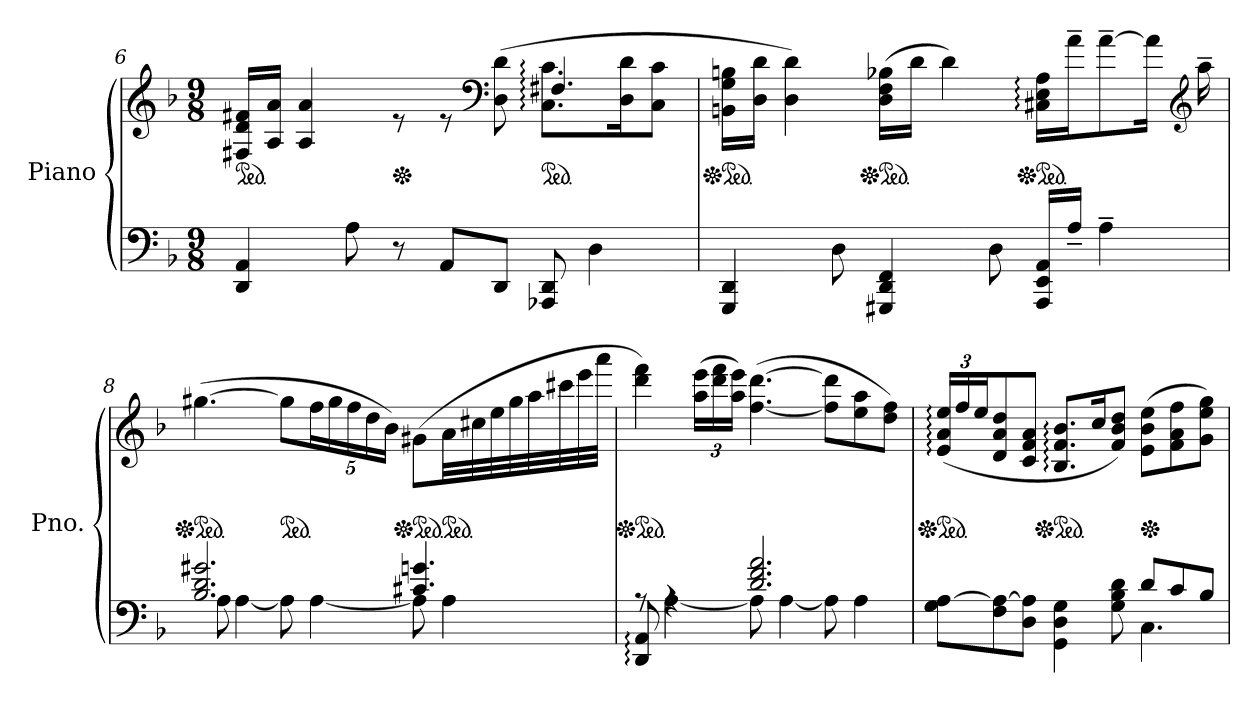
**kern	**kern
*part1	*part1
*staff2	*staff1
*I"Piano	*
*I'Pno.	*
!!LO:LB:g=z
*clefF4	*clefG2
*k[b-]	*k[b-]
*M9/8	*M9/8
*	*ped
=6	=6
*	*^
4DD/ 4AA/	16F#X/ 16d/ 16f#X/LL	2.ryy
.	16A/ 16a/JJ	.
.	4A/ 4a/	.
8A\	.	.
*	*Xped	*
8r	8re	.
8AA/L	8re	.
*	*clefF4	*
8DD/J	(>8D\ 8d\	.
*	*ped	*
8AAA-X/ 8DD/	8.C\: 8.c\:L	4.F#X/
4D\	.	.
.	16D\ 16d\K	.
.	8C\ 8c\J	.
*	*v	*v
!!LO:LB:g=z
=7	=7
*	*Xped
*	*ped
4GGG/ 4DD/	16BBn\ 16G\ 16Bn\LL
.	16D\ 16d\JJ
.	4D\ 4d\)
8D\	.
*	*Xped
*	*ped
4GGG#X/ 4DD/ 4FF/	(>16D\ 16F\ 16B-X\LL
.	16d\JJ
.	4d\)
8D\	.
*	*Xped
*	*ped
16AAA/ 16EE/ 16AA/LL	16C#X\: 16E\: 16A\:LL
16A~/JJ	16a~\J
4A~\	[8a~\
.	16a\Jk]
*	*clefG2
.	16aa~\
=8	=8
*^	*
*	*	*Xped
*	*	*ped
2.B-/ 2.d/ 2.g#X/	8A\	(>[4.gg#X\
.	[4A\	.
*	*	*ped
.	8A\]	8gg#\L]
*	*	*Xbrackettup
.	[4A\	20ff\L
.	.	20gg#\
.	.	20ff\
.	.	20dd\
.	.	20b-\JJ)
*	*	*Xped
*	*	*Xped
*	*	*ped
4.c#X/ 4.gn/	8A\]	(>8g#X\L
*	*	*ped
.	4A\	32a\LL
.	.	32cc#X\
.	.	32ee\
.	.	32gg#\
.	.	32aa\
.	.	32ccc#X\
.	.	32eee\
.	.	32aaa\JJJ
!!LO:PB:g=z
=9	=9	=9
*	*	*Xped
*	*	*Xped
*	*	*ped
8rA	8DD/: 8AA/:	4ddd\ 4fff\)
4rA	[4A\	.
.	.	(>24aa\ 24eee\LL
.	.	24ddd\ 24fff\
.	.	24aa\ 24eee\JJ)
2.d/ 2.f/ 2.a/	8A\]	(>[4.ff\ [4.ddd\
.	[4A\	.
.	8A\]	8ff\] 8ddd\]L
.	4A\	8ee\ 8aa\
.	.	8dd\ 8ff\J)
=10	=10	=10
*	*	*Xped
*	*	*ped
8G\ [8A\L	2.ryy	(>24e/: 24a/: 24ee/:LL
.	.	24ff/
.	.	24ee/J
8F\ 8A\_	.	8d/ 8a/ 8dd/
8D\ 8A\]J	.	8c/ 8f/ 8a/J
*	*	*Xped
*	*	*ped
4GG\ 4D\ 4G\	.	8.B-/: 8.f/: 8.b-/:L
.	.	16cc/K
8G\ 8B-\ 8d\	.	8f/ 8b-/ 8dd/J)
*	*	*Xped
8d/L	4.C\	(>8e\ 8b-\ 8ee\L
8c/	.	8f\ 8a\ 8ff\
8B-/J	.	8g\ 8ee\ 8gg\J)
*v	*v	*
=	=
*-	*-
